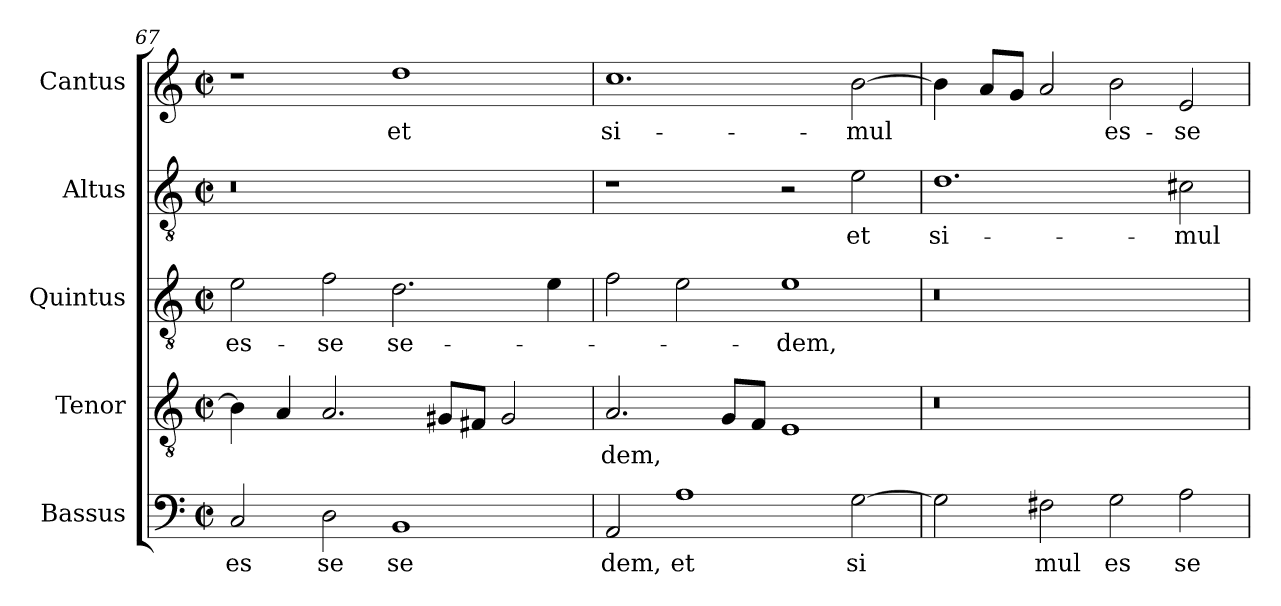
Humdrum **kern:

**kern	**text	**kern	**text	**kern	**text	**kern	**text	**kern	**text
*part5	*part5	*part4	*part4	*part3	*part3	*part2	*part2	*part1	*part1
*staff5	*staff5	*staff4	*staff4	*staff3	*staff3	*staff2	*staff2	*staff1	*staff1
*I"Bassus	*	*I"Tenor	*	*I"Quintus	*	*I"Altus	*	*I"Cantus	*
*clefF4	*	*clefGv2	*	*clefGv2	*	*clefGv2	*	*clefG2	*
*M2/2	*	*M2/2	*	*M2/2	*	*M2/2	*	*M2/2	*
*met(c|)	*	*met(c|)	*	*met(c|)	*	*met(c|)	*	*met(c|)	*
=67	=67	=67	=67	=67	=67	=67	=67	=67	=67
!	!LO:LY:b:cj	!	!	!	!LO:LY:b:cj	!	!	!	!
2C/	es	4B\]	.	2e\	es-	0r	.	1r	.
.	.	4A/	.	.	.	.	.	.	.
!	!LO:LY:b:cj	!	!	!	!LO:LY:b:cj	!	!	!	!
2D\	se	2.A/	.	2f\	-se	.	.	.	.
!	!LO:LY:b:cj	!	!	!	!LO:LY:b:cj	!	!	!	!LO:LY:b:cj
1BB	se	.	.	2.d\	se-	.	.	1dd	et
.	.	8G#/L	.	.	.	.	.	.	.
.	.	8F#/J	.	.	.	.	.	.	.
.	.	2G#/	.	.	.	.	.	.	.
.	.	.	.	4e\	.	.	.	.	.
=68	=68	=68	=68	=68	=68	=68	=68	=68	=68
!	!LO:LY:b:cj	!	!LO:LY:b	!	!	!	!	!	!LO:LY:b:cj
2AA/	dem,	2.A/	-dem,	2f\	.	1r	.	1.cc	si-
!	!LO:LY:b:cj	!	!	!	!	!	!	!	!
1A	et	.	.	2e\	.	.	.	.	.
.	.	8G/L	.	.	.	.	.	.	.
.	.	8F/J	.	.	.	.	.	.	.
!	!	!	!	!	!LO:LY:b:cj	!	!	!	!
.	.	1E	.	1e	-dem,	2r	.	.	.
!	!LO:LY:b:cj	!	!	!	!	!	!LO:LY:b:cj	!	!LO:LY:b
[>2G\	si	.	.	.	.	2e\	et	[>2b\	-mul
=69	=69	=69	=69	=69	=69	=69	=69	=69	=69
!	!	!	!	!	!	!	!LO:LY:b:cj	!	!
2G\]	.	0r	.	0r	.	1.d	si-	4b\]	.
.	.	.	.	.	.	.	.	8a/L	.
.	.	.	.	.	.	.	.	8g/J	.
!	!LO:LY:b:cj	!	!	!	!	!	!	!	!
2F#X\	mul	.	.	.	.	.	.	2a/	.
!	!LO:LY:b:cj	!	!	!	!	!	!	!	!LO:LY:b:cj
2G\	es	.	.	.	.	.	.	2b\	es-
!	!LO:LY:b:cj	!	!	!	!	!	!LO:LY:b:cj	!	!LO:LY:b:cj
2A\	se	.	.	.	.	2c#X\	-mul	2e/	-se
=	=	=	=	=	=	=	=	=	=
*-	*-	*-	*-	*-	*-	*-	*-	*-	*-
